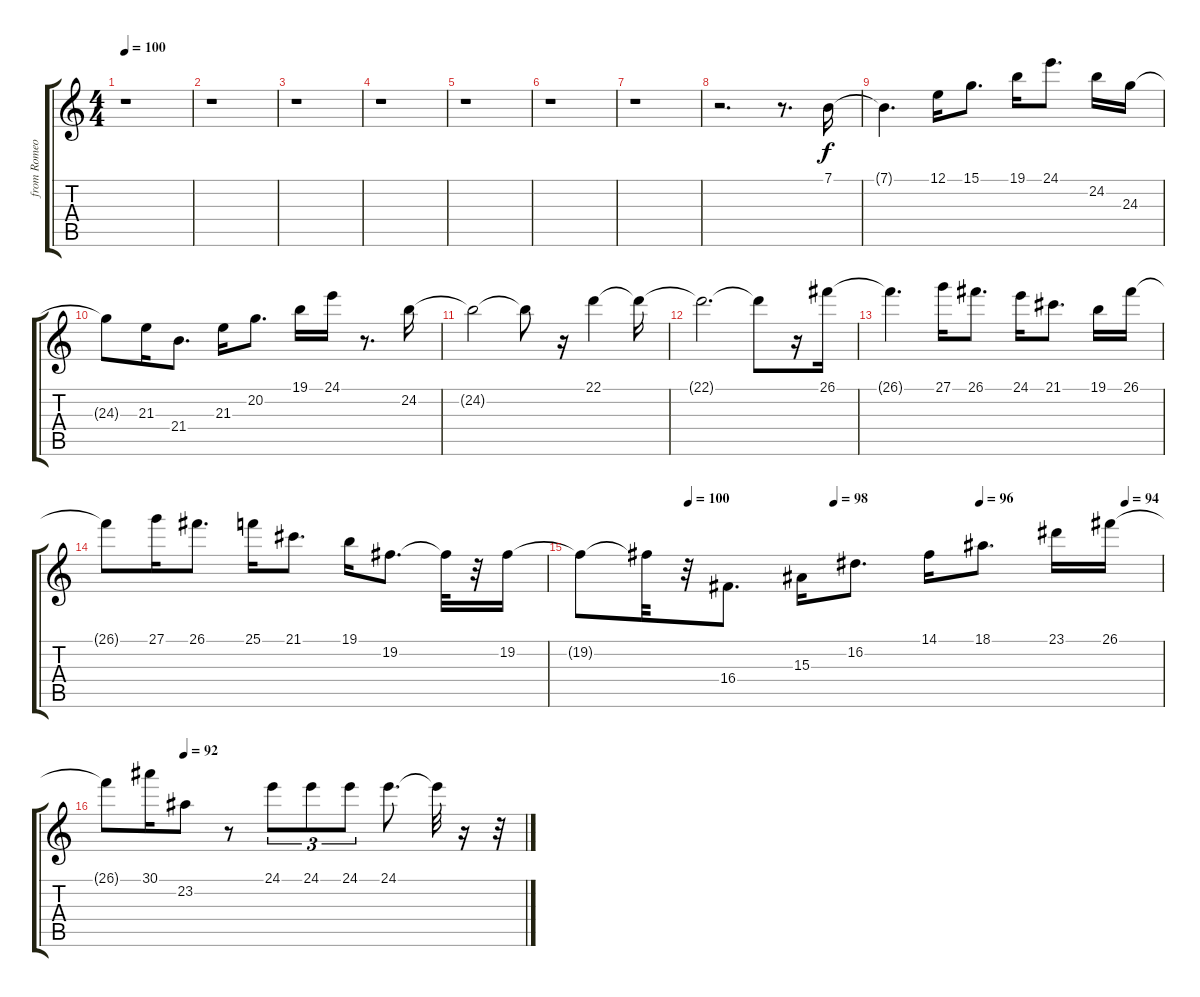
\track ("from Romeo & Juliet" "from Romeo") {instrument flute}
\staff {score tabs}
\tuning (E4 B3 G3 D3 A2 E2) {hide}
\ts (4 4)
\tempo 100
\clef g2
\ks c
r.1{dy f} |
r.1 |
r.1 |
r.1 |
r.1 |
r.1 |
r.1 |
r.2{d} r.8{d} 7.1.16 |
7.1{t}.4{d} 12.1.16 15.1.8{d} 19.1.16 24.1.8{d} 24.2.16 24.3.16 |
24.3{t}.8 21.3.16 21.4.8{d} 21.3.16 20.2.8{d} 19.1.16 24.1.16 r.8{d} 24.2.16 |
24.2{t}.2 24.2{t}.8 r.16 22.1.4 22.1{t}.16 |
22.1{t}.2{d} 22.1{t}.8 r.16 26.1.16 |
26.1{t}.4{d} 27.1.16 26.1.8{d} 24.1.16 21.1.8{d} 19.1.16 26.1.16 |
26.1{t}.8 27.1.16 26.1.8{d} 25.1.16 21.1.8{d} 19.1.16 19.2.8{d} 19.2{t}.32 r.32 19.2.16 |
\tempo (100 0.1875)
\tempo (98 0.4375)
\tempo (96 0.6875)
\tempo (94 0.9375)
19.2{t}.8 19.2{t}.32 r.32 16.4.8{d} 15.3.16 16.2.8{d} 14.1.16 18.1.8{d} 23.1.16 26.1.16 |
\tempo (92 0.1875)
26.1{t}.8 30.1.16 23.2.8 r.8 24.1.8{tu (3 2)} 24.1.8{tu (3 2)} 24.1.8{tu (3 2)} 24.1.8{d} 24.1{t}.32 r.16 r.32
